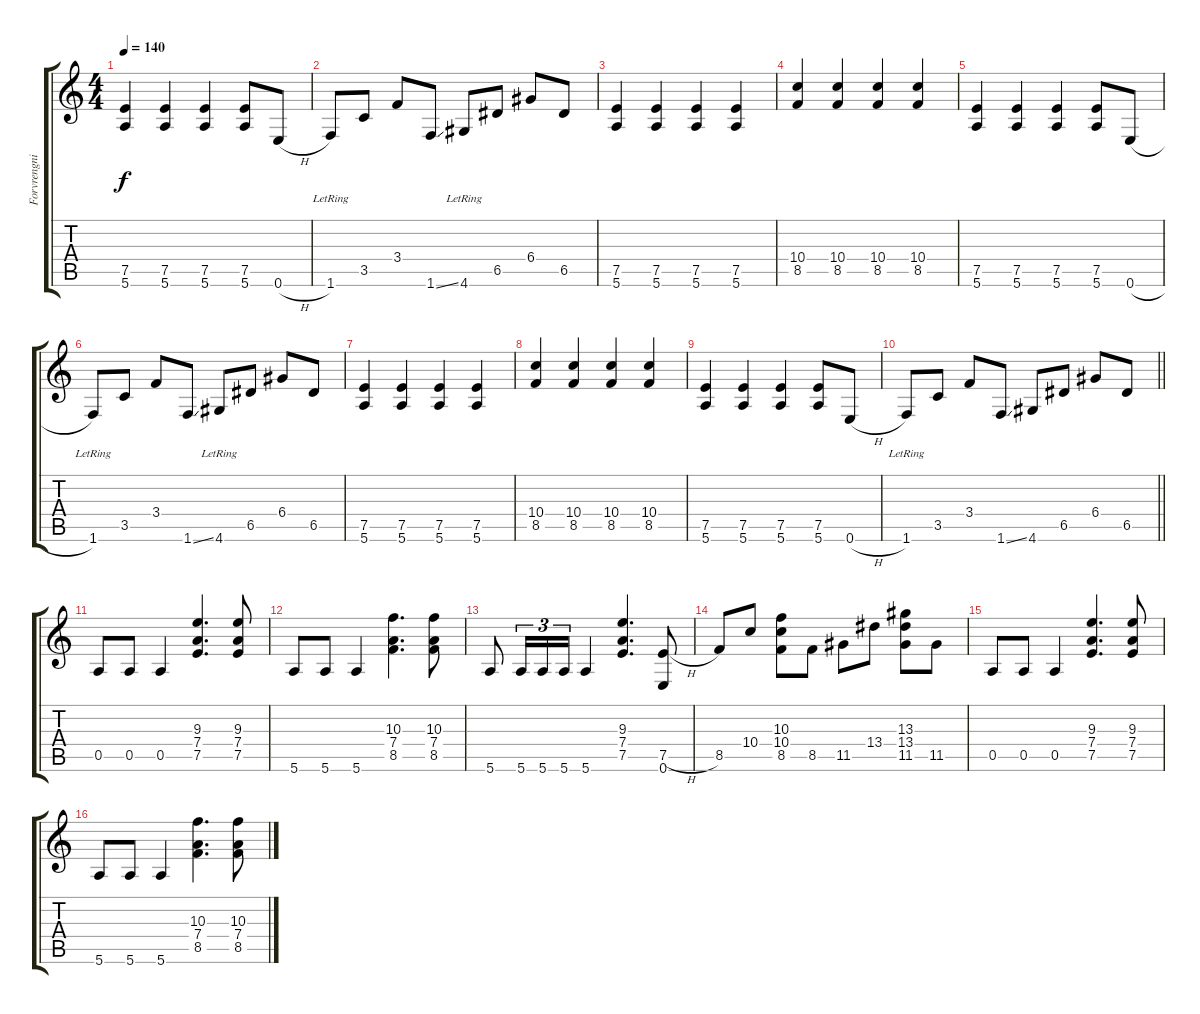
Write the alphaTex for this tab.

\track ("Forvrengning gitar" "Forvrengni") {instrument distortionguitar}
\staff {score tabs}
\tuning (E4 B3 G3 D3 A2 E2) {hide}
\ts (4 4)
\tempo 140
\clef g2
\ks c
(7.5 5.6).4{dy f} (7.5 5.6).4 (7.5 5.6).4 (7.5 5.6).8 0.6{h}.8 |
1.6{lr}.8 3.5.8 3.4.8 1.6{ss}.8 4.6{lr}.8 6.5.8 6.4.8 6.5.8 |
(7.5 5.6).4 (7.5 5.6).4 (7.5 5.6).4 (7.5 5.6).4 |
(10.4 8.5).4 (10.4 8.5).4 (10.4 8.5).4 (10.4 8.5).4 |
(7.5 5.6).4 (7.5 5.6).4 (7.5 5.6).4 (7.5 5.6).8 0.6{h}.8 |
1.6{lr}.8 3.5.8 3.4.8 1.6{ss}.8 4.6{lr}.8 6.5.8 6.4.8 6.5.8 |
(7.5 5.6).4 (7.5 5.6).4 (7.5 5.6).4 (7.5 5.6).4 |
(10.4 8.5).4 (10.4 8.5).4 (10.4 8.5).4 (10.4 8.5).4 |
(7.5 5.6).4 (7.5 5.6).4 (7.5 5.6).4 (7.5 5.6).8 0.6{h}.8 |
\barLineRight lightlight
1.6{lr}.8 3.5.8 3.4.8 1.6{ss}.8 4.6.8 6.5.8 6.4.8 6.5.8 |
\section ("" "")
0.5.8 0.5.8 0.5.4 (9.3 7.4 7.5).4{d} (9.3 7.4 7.5).8 |
5.6.8 5.6.8 5.6.4 (10.3 7.4 8.5).4{d} (10.3 7.4 8.5).8 |
5.6.8 5.6.16{tu (3 2)} 5.6.16{tu (3 2)} 5.6.16{tu (3 2)} 5.6.4 (9.3 7.4 7.5).4{d} (7.5{h} 0.6).8 |
8.5.8 10.4.8 (10.3 10.4 8.5).8 8.5.8 11.5.8 13.4.8 (13.3 13.4 11.5).8 11.5.8 |
0.5.8 0.5.8 0.5.4 (9.3 7.4 7.5).4{d} (9.3 7.4 7.5).8 |
5.6.8 5.6.8 5.6.4 (10.3 7.4 8.5).4{d} (10.3 7.4 8.5).8
